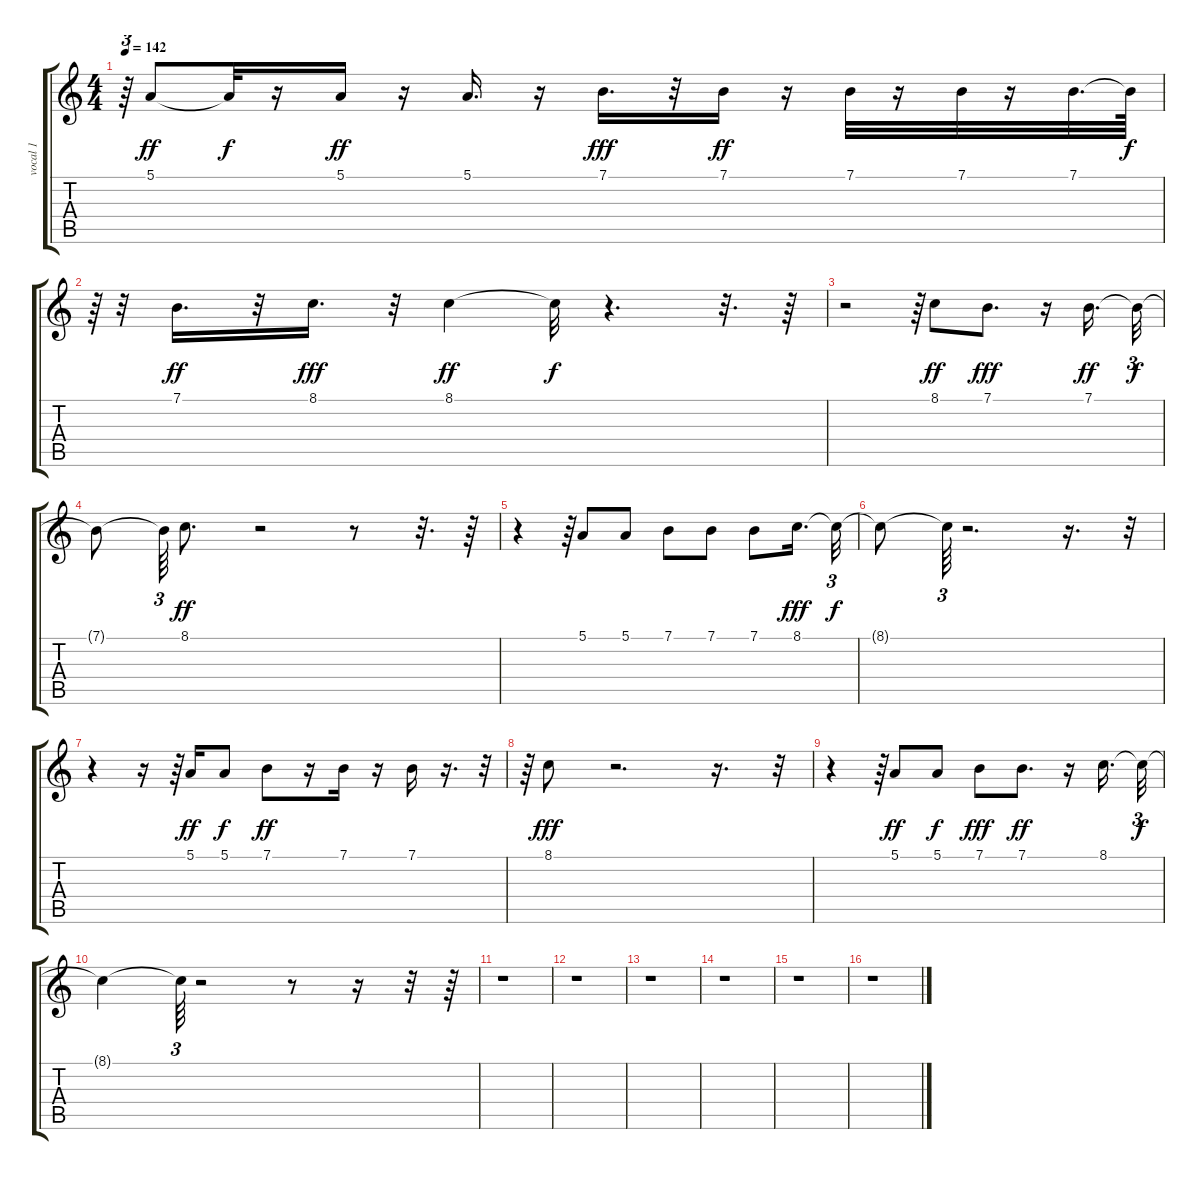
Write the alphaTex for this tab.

\track ("vocal 1" "vocal 1") {instrument lead2sawtooth}
\staff {score tabs}
\tuning (E4 B3 G3 D3 A2 E2) {hide}
\ts (4 4)
\tempo 142
\clef g2
\ks c
r.64{tu (3 2) dy ff} 5.1.8 5.1{t}.32{dy f} r.16 5.1.16{dy ff} r.16 5.1.16{d} r.16 7.1.16{d dy fff} r.32 7.1.16{dy ff} r.16 7.1.32 r.16 7.1.32 r.16 7.1.32{d} 7.1{t}.64{dy f} |
r.64{tu (3 2)} r.32 7.1.16{d dy ff} r.32 8.1.16{d dy fff} r.32 8.1.4{dy ff} 8.1{t}.32{dy f} r.4{d} r.32{d} r.64 |
r.2 r.64{tu (3 2)} 8.1.8{dy ff} 7.1.8{d dy fff} r.16 7.1.16{d dy ff} 7.1{t}.32{tu (3 2) dy f} |
7.1{t}.8 7.1{t}.64{tu (3 2)} 8.1.8{d dy ff} r.2 r.8 r.32{d} r.64 |
r.4 r.64{tu (3 2)} 5.1.8 5.1.8 7.1.8 7.1.8 7.1.8 8.1.16{d dy fff} 8.1{t}.32{tu (3 2) dy f} |
8.1{t}.8 8.1{t}.64{tu (3 2)} r.2{d} r.16{d} r.32{tu (3 2)} |
r.4 r.16 r.64{tu (3 2)} 5.1.16{dy ff} 5.1.8{dy f} 7.1.8{dy ff} r.16 7.1.16 r.16 7.1.16 r.16{d} r.32{tu (3 2)} |
r.64{tu (3 2)} 8.1.8{dy fff} r.2{d} r.16{d} r.32{tu (3 2)} |
r.4 r.64{tu (3 2)} 5.1.8{dy ff} 5.1.8{dy f} 7.1.8{dy fff} 7.1.8{d dy ff} r.16 8.1.16{d} 8.1{t}.32{tu (3 2) dy f} |
8.1{t}.4 8.1{t}.64{tu (3 2)} r.2 r.8 r.16 r.32 r.64 |
r.1 |
r.1 |
r.1 |
r.1 |
r.1 |
r.1
